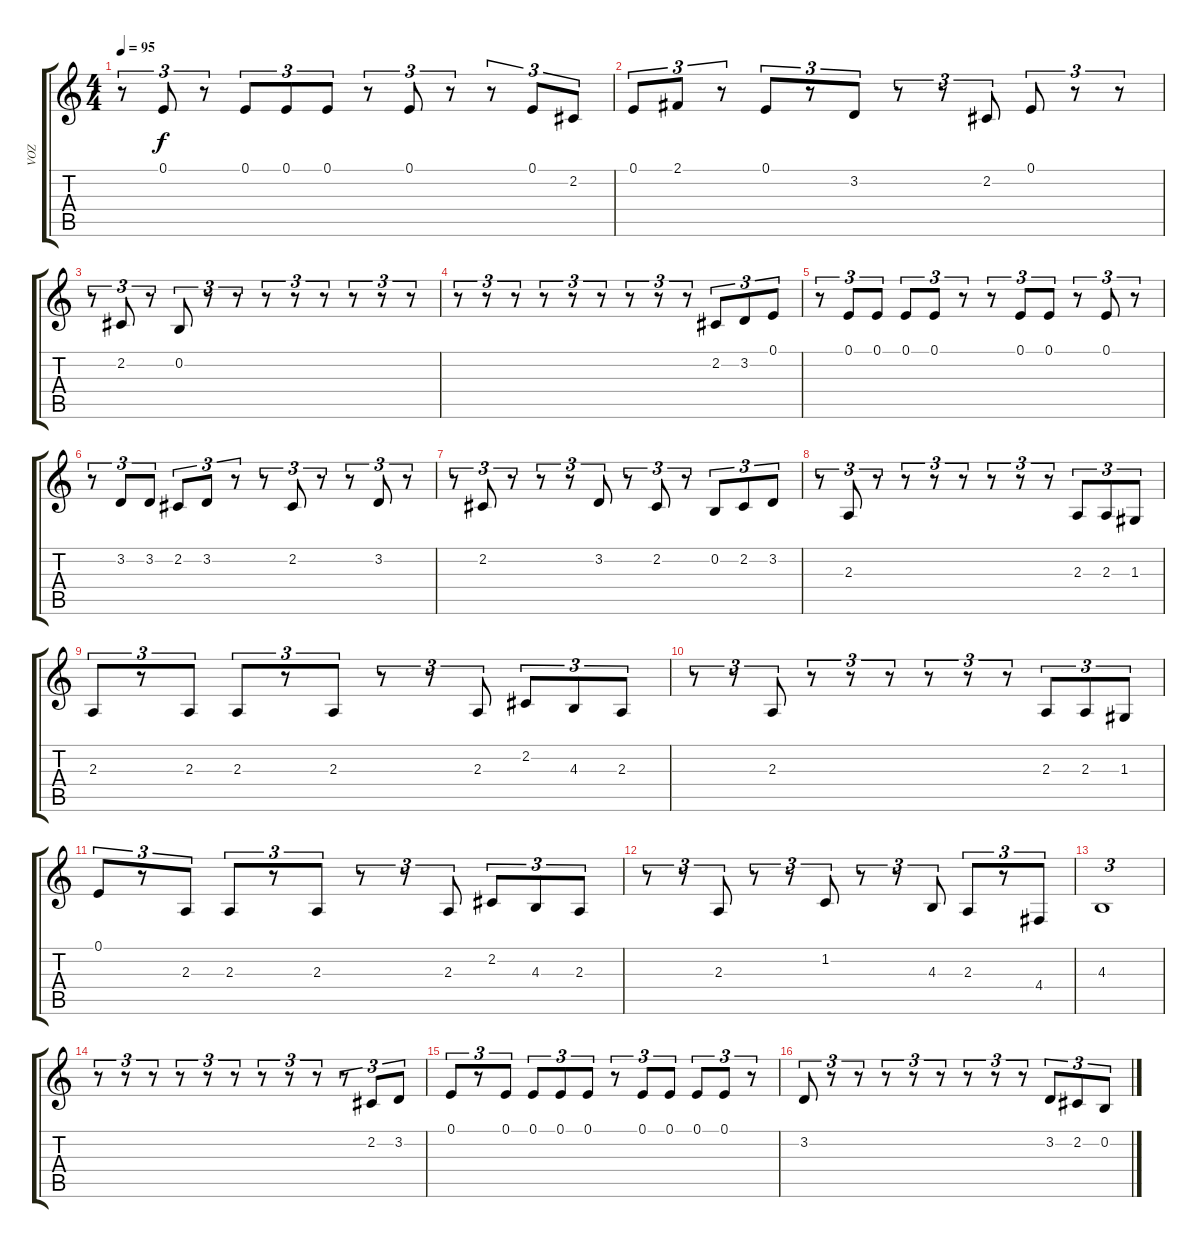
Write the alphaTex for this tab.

\track ("VOZ" "VOZ") {instrument harpsichord}
\staff {score tabs}
\tuning (E4 B3 G3 D3 A2 E2) {hide}
\ts (4 4)
\tempo 95
\clef g2
\ks c
r.8{tu (3 2) dy f} 0.1.8{tu (3 2)} r.8{tu (3 2)} 0.1.8{tu (3 2)} 0.1.8{tu (3 2)} 0.1.8{tu (3 2)} r.8{tu (3 2)} 0.1.8{tu (3 2)} r.8{tu (3 2)} r.8{tu (3 2)} 0.1.8{tu (3 2)} 2.2.8{tu (3 2)} |
0.1.8{tu (3 2)} 2.1.8{tu (3 2)} r.8{tu (3 2)} 0.1.8{tu (3 2)} r.8{tu (3 2)} 3.2.8{tu (3 2)} r.8{tu (3 2)} r.8{tu (3 2)} 2.2.8{tu (3 2)} 0.1.8{tu (3 2)} r.8{tu (3 2)} r.8{tu (3 2)} |
r.8{tu (3 2)} 2.2.8{tu (3 2)} r.8{tu (3 2)} 0.2.8{tu (3 2)} r.8{tu (3 2)} r.8{tu (3 2)} r.8{tu (3 2)} r.8{tu (3 2)} r.8{tu (3 2)} r.8{tu (3 2)} r.8{tu (3 2)} r.8{tu (3 2)} |
r.8{tu (3 2)} r.8{tu (3 2)} r.8{tu (3 2)} r.8{tu (3 2)} r.8{tu (3 2)} r.8{tu (3 2)} r.8{tu (3 2)} r.8{tu (3 2)} r.8{tu (3 2)} 2.2.8{tu (3 2)} 3.2.8{tu (3 2)} 0.1.8{tu (3 2)} |
r.8{tu (3 2)} 0.1.8{tu (3 2)} 0.1.8{tu (3 2)} 0.1.8{tu (3 2)} 0.1.8{tu (3 2)} r.8{tu (3 2)} r.8{tu (3 2)} 0.1.8{tu (3 2)} 0.1.8{tu (3 2)} r.8{tu (3 2)} 0.1.8{tu (3 2)} r.8{tu (3 2)} |
r.8{tu (3 2)} 3.2.8{tu (3 2)} 3.2.8{tu (3 2)} 2.2.8{tu (3 2)} 3.2.8{tu (3 2)} r.8{tu (3 2)} r.8{tu (3 2)} 2.2.8{tu (3 2)} r.8{tu (3 2)} r.8{tu (3 2)} 3.2.8{tu (3 2)} r.8{tu (3 2)} |
r.8{tu (3 2)} 2.2.8{tu (3 2)} r.8{tu (3 2)} r.8{tu (3 2)} r.8{tu (3 2)} 3.2.8{tu (3 2)} r.8{tu (3 2)} 2.2.8{tu (3 2)} r.8{tu (3 2)} 0.2.8{tu (3 2)} 2.2.8{tu (3 2)} 3.2.8{tu (3 2)} |
r.8{tu (3 2)} 2.3.8{tu (3 2)} r.8{tu (3 2)} r.8{tu (3 2)} r.8{tu (3 2)} r.8{tu (3 2)} r.8{tu (3 2)} r.8{tu (3 2)} r.8{tu (3 2)} 2.3.8{tu (3 2)} 2.3.8{tu (3 2)} 1.3.8{tu (3 2)} |
2.3.8{tu (3 2)} r.8{tu (3 2)} 2.3.8{tu (3 2)} 2.3.8{tu (3 2)} r.8{tu (3 2)} 2.3.8{tu (3 2)} r.8{tu (3 2)} r.8{tu (3 2)} 2.3.8{tu (3 2)} 2.2.8{tu (3 2)} 4.3.8{tu (3 2)} 2.3.8{tu (3 2)} |
r.8{tu (3 2)} r.8{tu (3 2)} 2.3.8{tu (3 2)} r.8{tu (3 2)} r.8{tu (3 2)} r.8{tu (3 2)} r.8{tu (3 2)} r.8{tu (3 2)} r.8{tu (3 2)} 2.3.8{tu (3 2)} 2.3.8{tu (3 2)} 1.3.8{tu (3 2)} |
0.1.8{tu (3 2)} r.8{tu (3 2)} 2.3.8{tu (3 2)} 2.3.8{tu (3 2)} r.8{tu (3 2)} 2.3.8{tu (3 2)} r.8{tu (3 2)} r.8{tu (3 2)} 2.3.8{tu (3 2)} 2.2.8{tu (3 2)} 4.3.8{tu (3 2)} 2.3.8{tu (3 2)} |
r.8{tu (3 2)} r.8{tu (3 2)} 2.3.8{tu (3 2)} r.8{tu (3 2)} r.8{tu (3 2)} 1.2.8{tu (3 2)} r.8{tu (3 2)} r.8{tu (3 2)} 4.3.8{tu (3 2)} 2.3.8{tu (3 2)} r.8{tu (3 2)} 4.4.8{tu (3 2)} |
4.3.1{tu (3 2)} |
r.8{tu (3 2)} r.8{tu (3 2)} r.8{tu (3 2)} r.8{tu (3 2)} r.8{tu (3 2)} r.8{tu (3 2)} r.8{tu (3 2)} r.8{tu (3 2)} r.8{tu (3 2)} r.8{tu (3 2)} 2.2.8{tu (3 2)} 3.2.8{tu (3 2)} |
0.1.8{tu (3 2)} r.8{tu (3 2)} 0.1.8{tu (3 2)} 0.1.8{tu (3 2)} 0.1.8{tu (3 2)} 0.1.8{tu (3 2)} r.8{tu (3 2)} 0.1.8{tu (3 2)} 0.1.8{tu (3 2)} 0.1.8{tu (3 2)} 0.1.8{tu (3 2)} r.8{tu (3 2)} |
3.2.8{tu (3 2)} r.8{tu (3 2)} r.8{tu (3 2)} r.8{tu (3 2)} r.8{tu (3 2)} r.8{tu (3 2)} r.8{tu (3 2)} r.8{tu (3 2)} r.8{tu (3 2)} 3.2.8{tu (3 2)} 2.2.8{tu (3 2)} 0.2.8{tu (3 2)}
